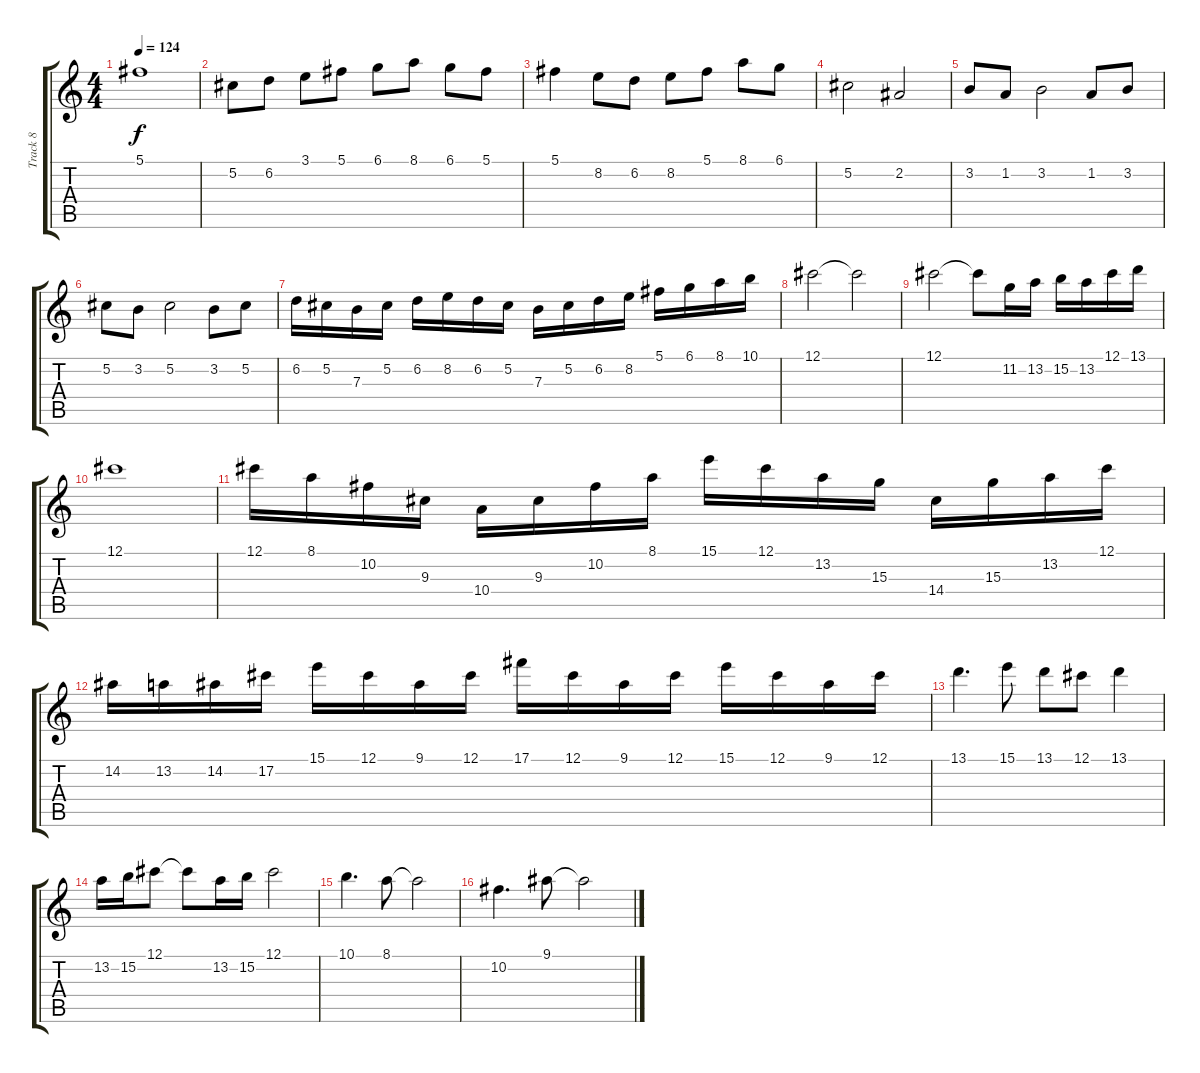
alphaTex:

\track ("Track 8" "Track 8") {instrument overdrivenguitar}
\staff {score tabs}
\tuning (Db4 Ab3 E3 B2 Gb2 B1) {hide}
\ts (4 4)
\tempo 124
\clef g2
\ks c
5.1.1{dy f} |
5.2.8 6.2.8 3.1.8 5.1.8 6.1.8 8.1.8 6.1.8 5.1.8 |
5.1.4 8.2.8 6.2.8 8.2.8 5.1.8 8.1.8 6.1.8 |
5.2.2 2.2.2 |
3.2.8 1.2.8 3.2.2 1.2.8 3.2.8 |
5.2.8 3.2.8 5.2.2 3.2.8 5.2.8 |
6.2.16 5.2.16 7.3.16 5.2.16 6.2.16 8.2.16 6.2.16 5.2.16 7.3.16 5.2.16 6.2.16 8.2.16 5.1.16 6.1.16 8.1.16 10.1.16 |
12.1.2 12.1{t}.2 |
12.1.2 12.1{t}.8 11.2.16 13.2.16 15.2.16 13.2.16 12.1.16 13.1.16 |
12.1.1 |
12.1.16 8.1.16 10.2.16 9.3.16 10.4.16 9.3.16 10.2.16 8.1.16 15.1.16 12.1.16 13.2.16 15.3.16 14.4.16 15.3.16 13.2.16 12.1.16 |
14.2.16 13.2.16 14.2.16 17.2.16 15.1.16 12.1.16 9.1.16 12.1.16 17.1.16 12.1.16 9.1.16 12.1.16 15.1.16 12.1.16 9.1.16 12.1.16 |
13.1.4{d} 15.1.8 13.1.8 12.1.8 13.1.4 |
13.2.16 15.2.16 12.1.8 12.1{t}.8 13.2.16 15.2.16 12.1.2 |
10.1.4{d} 8.1.8 8.1{t}.2 |
10.2.4{d} 9.1.8 9.1{t}.2
